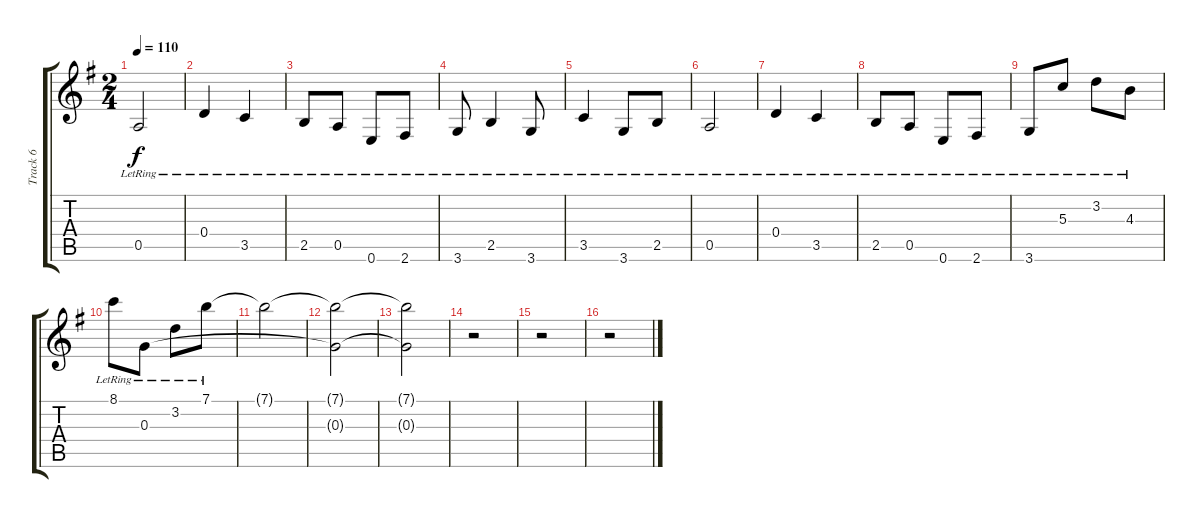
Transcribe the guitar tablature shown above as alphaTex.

\track ("Track 6" "Track 6") {instrument acousticguitarnylon}
\staff {score tabs}
\tuning (E4 B3 G3 D3 A2 E2) {hide}
\ts (2 4)
\tempo 110
\clef g2
\ks g
0.5{lr}.2{dy f} |
0.4{lr}.4 3.5{lr}.4 |
2.5{lr}.8 0.5{lr}.8 0.6{lr}.8 2.6{lr}.8 |
3.6{lr}.8 2.5{lr}.4 3.6{lr}.8 |
3.5{lr}.4 3.6{lr}.8 2.5{lr}.8 |
0.5{lr}.2 |
0.4{lr}.4 3.5{lr}.4 |
2.5{lr}.8 0.5{lr}.8 0.6{lr}.8 2.6{lr}.8 |
3.6{lr}.8 5.3{lr}.8 3.2{lr}.8 4.3{lr}.8 |
8.1{lr}.8 0.3{lr}.8 3.2{lr}.8 7.1{lr}.8 |
7.1{t}.2 |
(7.1{t} 0.3{t}).2 |
(7.1{t} 0.3{t}).2 |
r.2 |
r.2 |
r.2
